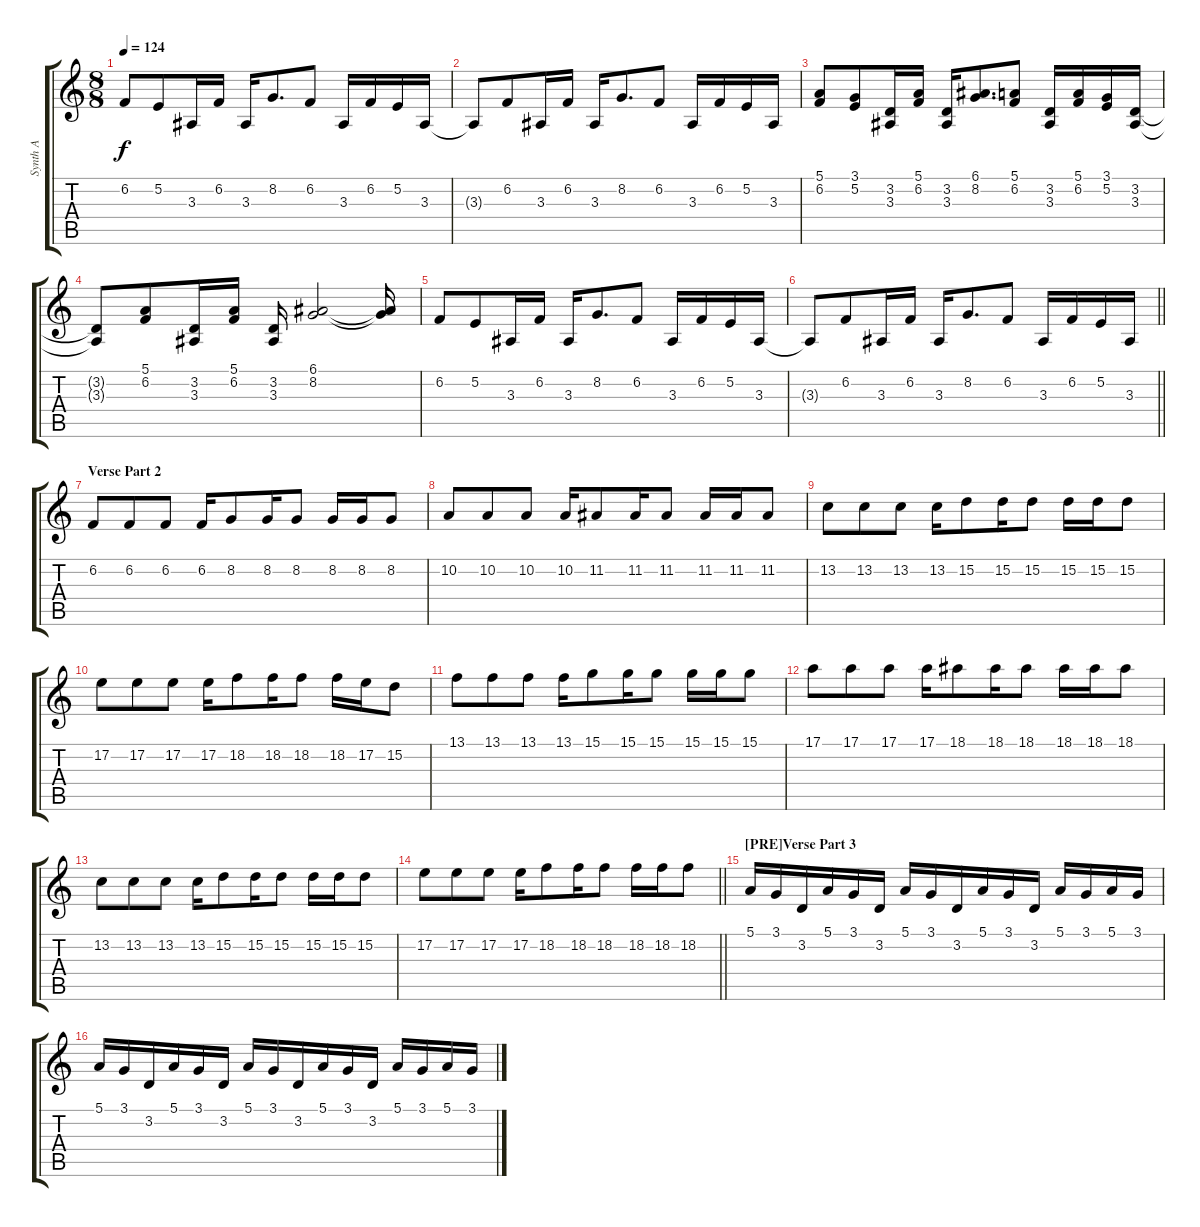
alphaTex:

\track ("Synth A" "Synth A") {instrument lead2sawtooth}
\staff {score tabs}
\tuning (E4 B3 G3 D3 A2 D2) {hide}
\ts (8 8)
\tempo 124
\clef g2
\ks c
6.2.8{dy f} 5.2.8 3.3.16 6.2.16 3.3.16 8.2.8{d} 6.2.8 3.3.16 6.2.16 5.2.16 3.3.16 |
3.3{t}.8 6.2.8 3.3.16 6.2.16 3.3.16 8.2.8{d} 6.2.8 3.3.16 6.2.16 5.2.16 3.3.16 |
(5.1 6.2).8 (3.1 5.2).8 (3.2 3.3).16 (5.1 6.2).16 (3.2 3.3).16 (6.1 8.2).8{d} (5.1 6.2).8 (3.2 3.3).16 (5.1 6.2).16 (3.1 5.2).16 (3.2 3.3).16 |
(3.2{t} 3.3{t}).8 (5.1 6.2).8 (3.2 3.3).16 (5.1 6.2).16 (3.2 3.3).16 (6.1 8.2).2 (6.1{t} 8.2{t}).16 |
6.2.8 5.2.8 3.3.16 6.2.16 3.3.16 8.2.8{d} 6.2.8 3.3.16 6.2.16 5.2.16 3.3.16 |
\barLineRight lightlight
3.3{t}.8 6.2.8 3.3.16 6.2.16 3.3.16 8.2.8{d} 6.2.8 3.3.16 6.2.16 5.2.16 3.3.16 |
\section ("" "Verse Part 2")
6.2.8 6.2.8 6.2.8 6.2.16 8.2.8 8.2.16 8.2.8 8.2.16 8.2.16 8.2.8 |
10.2.8 10.2.8 10.2.8 10.2.16 11.2.8 11.2.16 11.2.8 11.2.16 11.2.16 11.2.8 |
13.2.8 13.2.8 13.2.8 13.2.16 15.2.8 15.2.16 15.2.8 15.2.16 15.2.16 15.2.8 |
17.2.8 17.2.8 17.2.8 17.2.16 18.2.8 18.2.16 18.2.8 18.2.16 17.2.16 15.2.8 |
13.1.8 13.1.8 13.1.8 13.1.16 15.1.8 15.1.16 15.1.8 15.1.16 15.1.16 15.1.8 |
17.1.8 17.1.8 17.1.8 17.1.16 18.1.8 18.1.16 18.1.8 18.1.16 18.1.16 18.1.8 |
13.2.8 13.2.8 13.2.8 13.2.16 15.2.8 15.2.16 15.2.8 15.2.16 15.2.16 15.2.8 |
\barLineRight lightlight
17.2.8 17.2.8 17.2.8 17.2.16 18.2.8 18.2.16 18.2.8 18.2.16 18.2.16 18.2.8 |
\section ("" "[PRE]Verse Part 3")
5.1.16 3.1.16 3.2.16 5.1.16 3.1.16 3.2.16 5.1.16 3.1.16 3.2.16 5.1.16 3.1.16 3.2.16 5.1.16 3.1.16 5.1.16 3.1.16 |
5.1.16 3.1.16 3.2.16 5.1.16 3.1.16 3.2.16 5.1.16 3.1.16 3.2.16 5.1.16 3.1.16 3.2.16 5.1.16 3.1.16 5.1.16 3.1.16
